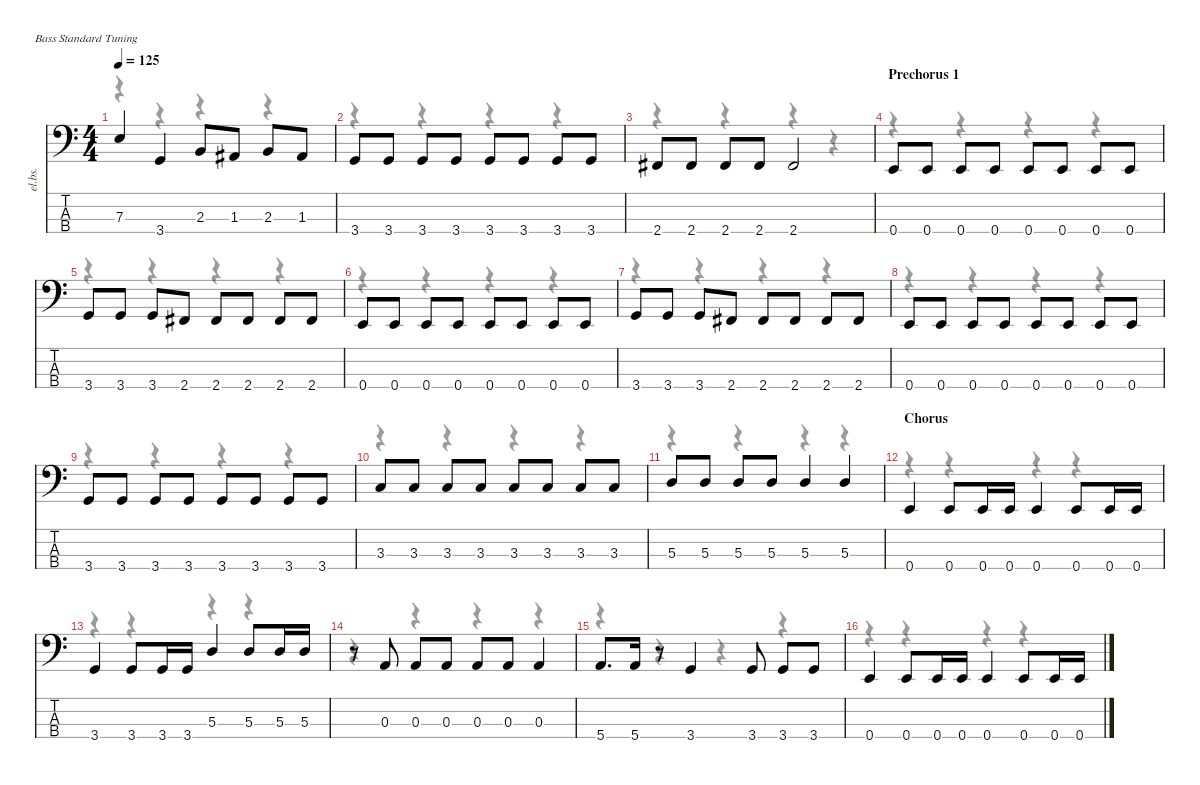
\defaultSystemsLayout 4
\hideDynamics
\bracketExtendMode nobrackets
\otherSystemsTrackNameOrientation horizontal
\track ("Bass" "el.bs.") {instrument electricbasspick}
\staff {score tabs}
\tuning (G2 D2 A1 E1)
\voice
\ts (4 4)
\tempo 125
\clef f4
\ks c
7.3{t}.4{dy f beam Up} 3.4.4{beam Up} 2.3.8{beam Up} 1.3{acc #}.8{beam Up} 2.3.8{beam Up} 1.3{acc #}.8{beam Up} |
3.4.8{beam Up} 3.4.8{beam Up} 3.4.8{beam Up} 3.4.8{beam Up} 3.4.8{beam Up} 3.4.8{beam Up} 3.4.8{beam Up} 3.4.8{beam Up} |
2.4{acc #}.8{beam Up} 2.4{acc #}.8{beam Up} 2.4{acc #}.8{beam Up} 2.4{acc #}.8{beam Up} 2.4{acc #}.2{beam Up} |
\section ("" "Prechorus 1")
0.4.8{beam Up} 0.4.8{beam Up} 0.4.8{beam Up} 0.4.8{beam Up} 0.4.8{beam Up} 0.4.8{beam Up} 0.4.8{beam Up} 0.4.8{beam Up} |
3.4.8{beam Up} 3.4.8{beam Up} 3.4.8{beam Up} 2.4{acc #}.8{beam Up} 2.4{acc #}.8{beam Up} 2.4{acc #}.8{beam Up} 2.4{acc #}.8{beam Up} 2.4{acc #}.8{beam Up} |
0.4.8{beam Up} 0.4.8{beam Up} 0.4.8{beam Up} 0.4.8{beam Up} 0.4.8{beam Up} 0.4.8{beam Up} 0.4.8{beam Up} 0.4.8{beam Up} |
3.4.8{beam Up} 3.4.8{beam Up} 3.4.8{beam Up} 2.4{acc #}.8{beam Up} 2.4{acc #}.8{beam Up} 2.4{acc #}.8{beam Up} 2.4{acc #}.8{beam Up} 2.4{acc #}.8{beam Up} |
0.4.8{beam Up} 0.4.8{beam Up} 0.4.8{beam Up} 0.4.8{beam Up} 0.4.8{beam Up} 0.4.8{beam Up} 0.4.8{beam Up} 0.4.8{beam Up} |
3.4.8{beam Up} 3.4.8{beam Up} 3.4.8{beam Up} 3.4.8{beam Up} 3.4.8{beam Up} 3.4.8{beam Up} 3.4.8{beam Up} 3.4.8{beam Up} |
3.3.8{beam Up} 3.3.8{beam Up} 3.3.8{beam Up} 3.3.8{beam Up} 3.3.8{beam Up} 3.3.8{beam Up} 3.3.8{beam Up} 3.3.8{beam Up} |
5.3.8{beam Up} 5.3.8{beam Up} 5.3.8{beam Up} 5.3.8{beam Up} 5.3.4{beam Up} 5.3.4{beam Up} |
\section ("" "Chorus")
0.4.4{beam Up} 0.4.8{beam Up} 0.4.16{beam Up} 0.4.16{beam Up} 0.4.4{beam Up} 0.4.8{beam Up} 0.4.16{beam Up} 0.4.16{beam Up} |
3.4.4{beam Up} 3.4.8{beam Up} 3.4.16{beam Up} 3.4.16{beam Up} 5.3.4{beam Up} 5.3.8{beam Up} 5.3.16{beam Up} 5.3.16{beam Up} |
r.8{beam Up} 0.3.8{beam Up} 0.3.8{beam Up} 0.3.8{beam Up} 0.3.8{beam Up} 0.3.8{beam Up} 0.3.4{beam Up} |
5.4.8{d beam Up} 5.4.16{beam Up} r.8{beam Up} 3.4.4{beam Up} 3.4.8{beam Up} 3.4.8{beam Up} 3.4.8{beam Up} |
0.4.4{beam Up} 0.4.8{beam Up} 0.4.16{beam Up} 0.4.16{beam Up} 0.4.4{beam Up} 0.4.8{beam Up} 0.4.16{beam Up} 0.4.16{beam Up}
\voice
\clef f4
\ottava regular
\simile none
\ks c
r.4{dy mf beam Down} r.4{beam Down} r.4{beam Down} r.4{beam Down} |
r.4{beam Down} r.4{beam Down} r.4{beam Down} r.4{beam Down} |
r.4{beam Down} r.4{beam Down} r.4{beam Down} r.4{beam Down} |
r.4{beam Down} r.4{beam Down} r.4{beam Down} r.4{beam Down} |
r.4{beam Down} r.4{beam Down} r.4{beam Down} r.4{beam Down} |
r.4{beam Down} r.4{beam Down} r.4{beam Down} r.4{beam Down} |
r.4{beam Down} r.4{beam Down} r.4{beam Down} r.4{beam Down} |
r.4{beam Down} r.4{beam Down} r.4{beam Down} r.4{beam Down} |
r.4{beam Down} r.4{beam Down} r.4{beam Down} r.4{beam Down} |
r.4{beam Down} r.4{beam Down} r.4{beam Down} r.4{beam Down} |
r.4{beam Down} r.4{beam Down} r.4{beam Down} r.4{beam Down} |
r.4{beam Down} r.4{beam Down} r.4{beam Down} r.4{beam Down} |
r.4{beam Down} r.4{beam Down} r.4{beam Down} r.4{beam Down} |
r.4{beam Down} r.4{beam Down} r.4{beam Down} r.4{beam Down} |
r.4{beam Down} r.4{beam Down} r.4{beam Down} r.4{beam Down} |
r.4{beam Down} r.4{beam Down} r.4{beam Down} r.4{beam Down}
